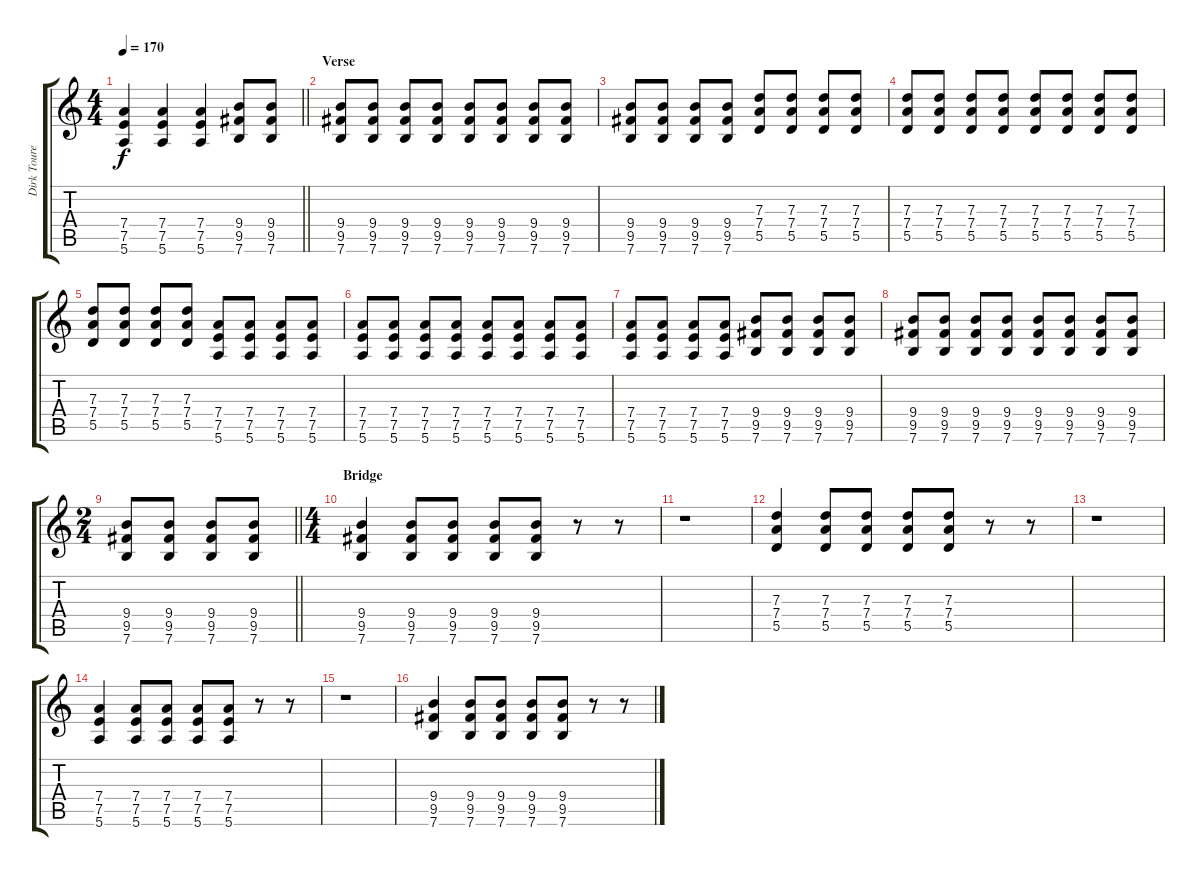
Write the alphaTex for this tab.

\track ("Dirk Tourette (Rhythm)" "Dirk Toure") {instrument distortionguitar}
\staff {score tabs}
\tuning (E4 B3 G3 D3 A2 E2) {hide}
\ts (4 4)
\tempo 170
\clef g2
\barLineRight lightlight
\ks c
(7.4 7.5 5.6).4{dy f} (7.4 7.5 5.6).4 (7.4 7.5 5.6).4 (9.4 9.5 7.6).8 (9.4 9.5 7.6).8 |
\section ("" "Verse")
(9.4 9.5 7.6).8 (9.4 9.5 7.6).8 (9.4 9.5 7.6).8 (9.4 9.5 7.6).8 (9.4 9.5 7.6).8 (9.4 9.5 7.6).8 (9.4 9.5 7.6).8 (9.4 9.5 7.6).8 |
(9.4 9.5 7.6).8 (9.4 9.5 7.6).8 (9.4 9.5 7.6).8 (9.4 9.5 7.6).8 (7.3 7.4 5.5).8 (7.3 7.4 5.5).8 (7.3 7.4 5.5).8 (7.3 7.4 5.5).8 |
(7.3 7.4 5.5).8 (7.3 7.4 5.5).8 (7.3 7.4 5.5).8 (7.3 7.4 5.5).8 (7.3 7.4 5.5).8 (7.3 7.4 5.5).8 (7.3 7.4 5.5).8 (7.3 7.4 5.5).8 |
(7.3 7.4 5.5).8 (7.3 7.4 5.5).8 (7.3 7.4 5.5).8 (7.3 7.4 5.5).8 (7.4 7.5 5.6).8 (7.4 7.5 5.6).8 (7.4 7.5 5.6).8 (7.4 7.5 5.6).8 |
(7.4 7.5 5.6).8 (7.4 7.5 5.6).8 (7.4 7.5 5.6).8 (7.4 7.5 5.6).8 (7.4 7.5 5.6).8 (7.4 7.5 5.6).8 (7.4 7.5 5.6).8 (7.4 7.5 5.6).8 |
(7.4 7.5 5.6).8 (7.4 7.5 5.6).8 (7.4 7.5 5.6).8 (7.4 7.5 5.6).8 (9.4 9.5 7.6).8 (9.4 9.5 7.6).8 (9.4 9.5 7.6).8 (9.4 9.5 7.6).8 |
(9.4 9.5 7.6).8 (9.4 9.5 7.6).8 (9.4 9.5 7.6).8 (9.4 9.5 7.6).8 (9.4 9.5 7.6).8 (9.4 9.5 7.6).8 (9.4 9.5 7.6).8 (9.4 9.5 7.6).8 |
\ts (2 4)
\barLineRight lightlight
(9.4 9.5 7.6).8 (9.4 9.5 7.6).8 (9.4 9.5 7.6).8 (9.4 9.5 7.6).8 |
\ts (4 4)
\section ("" "Bridge")
(9.4 9.5 7.6).4 (9.4 9.5 7.6).8 (9.4 9.5 7.6).8 (9.4 9.5 7.6).8 (9.4 9.5 7.6).8 r.8 r.8 |
r.1 |
(7.3 7.4 5.5).4 (7.3 7.4 5.5).8 (7.3 7.4 5.5).8 (7.3 7.4 5.5).8 (7.3 7.4 5.5).8 r.8 r.8 |
r.1 |
(7.4 7.5 5.6).4 (7.4 7.5 5.6).8 (7.4 7.5 5.6).8 (7.4 7.5 5.6).8 (7.4 7.5 5.6).8 r.8 r.8 |
r.1 |
(9.4 9.5 7.6).4 (9.4 9.5 7.6).8 (9.4 9.5 7.6).8 (9.4 9.5 7.6).8 (9.4 9.5 7.6).8 r.8 r.8
